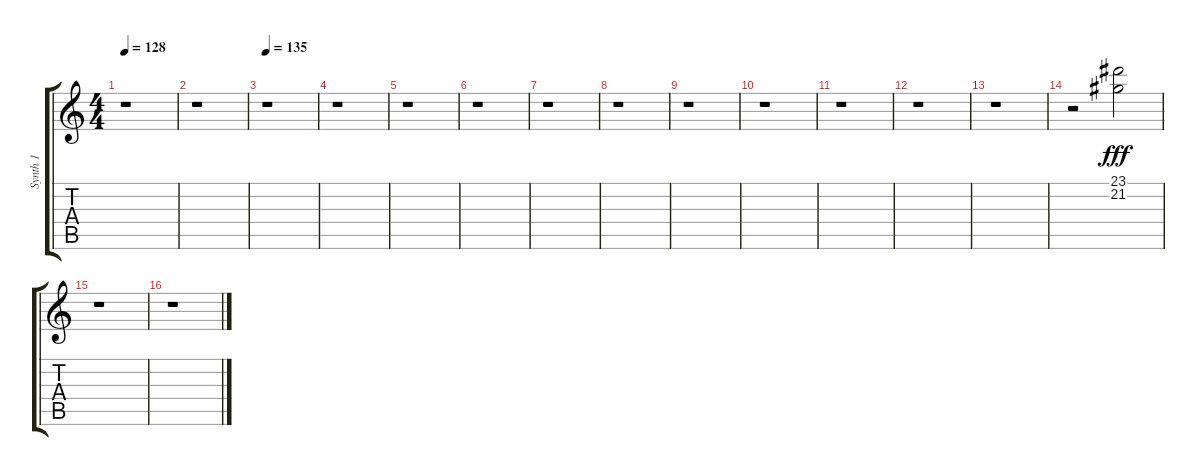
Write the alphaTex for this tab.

\track ("Synth 1" "Synth 1") {instrument pad8sweep}
\staff {score tabs}
\tuning (E4 B3 G3 D3 A2 E2) {hide}
\ts (4 4)
\tempo 128
\clef g2
\ks c
r.1{dy f} |
r.1 |
\tempo 135
r.1 |
r.1 |
r.1 |
r.1 |
r.1 |
r.1 |
r.1 |
r.1 |
r.1 |
r.1 |
r.1 |
r.2 (23.1 21.2).2{dy fff} |
r.1 |
r.1
